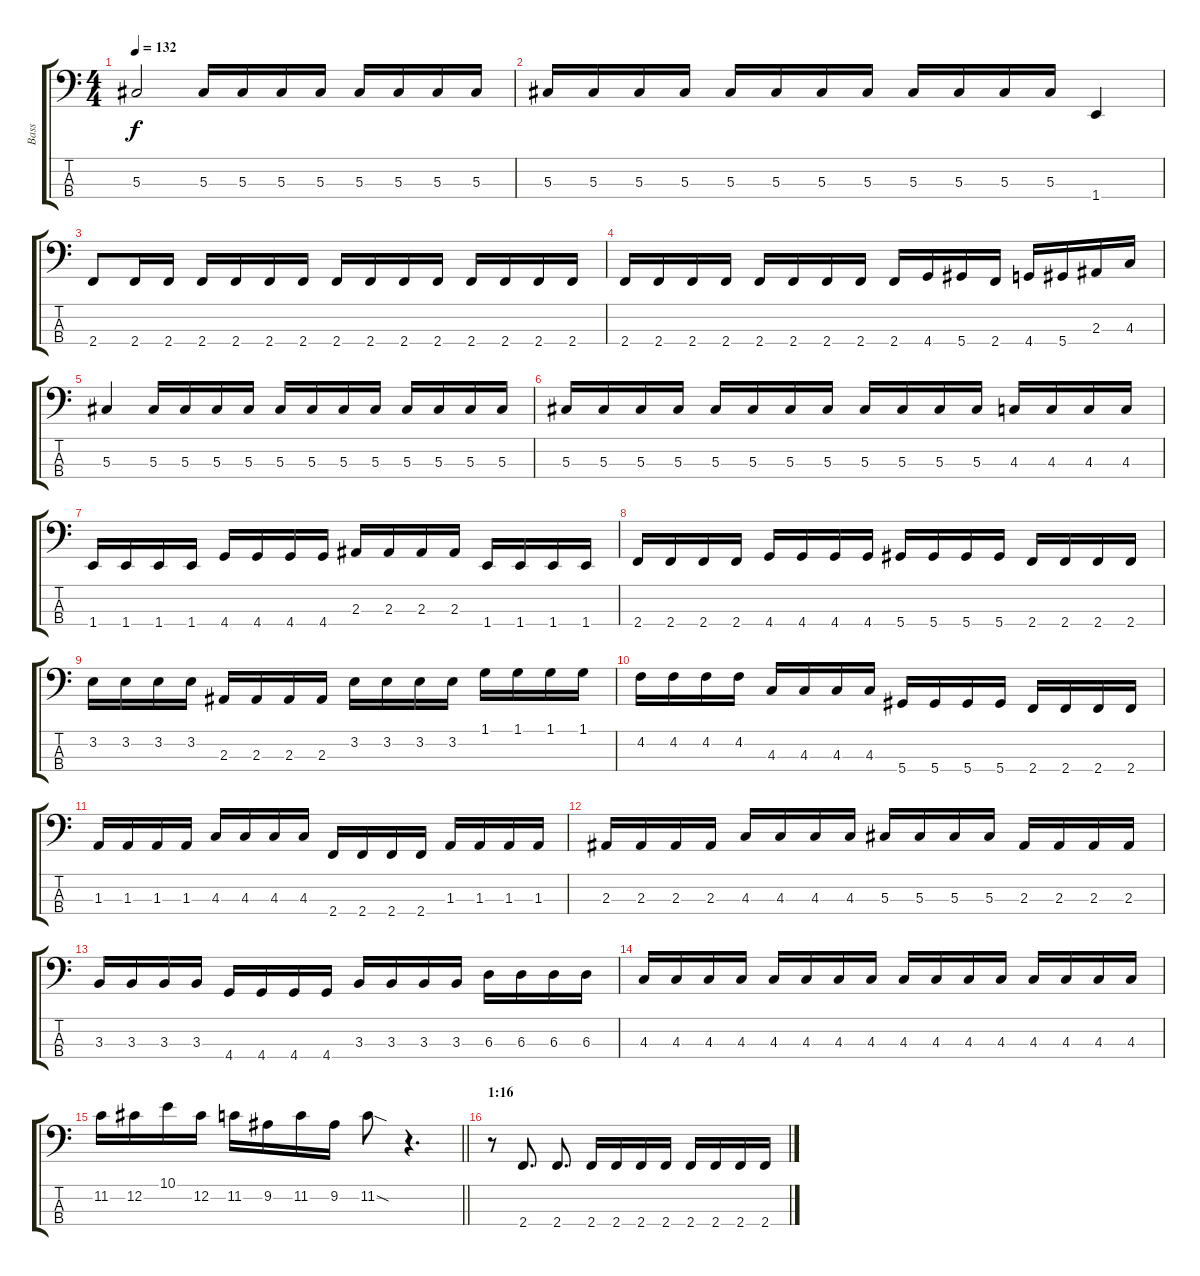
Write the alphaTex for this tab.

\track ("Bass" "Bass") {instrument electricbassfinger}
\staff {score tabs}
\tuning (Gb2 Db2 Ab1 Eb1) {hide}
\ts (4 4)
\tempo 132
\clef f4
\ks c
5.3.2{dy f} 5.3.16 5.3.16 5.3.16 5.3.16 5.3.16 5.3.16 5.3.16 5.3.16 |
5.3.16 5.3.16 5.3.16 5.3.16 5.3.16 5.3.16 5.3.16 5.3.16 5.3.16 5.3.16 5.3.16 5.3.16 1.4.4 |
2.4.8 2.4.16 2.4.16 2.4.16 2.4.16 2.4.16 2.4.16 2.4.16 2.4.16 2.4.16 2.4.16 2.4.16 2.4.16 2.4.16 2.4.16 |
2.4.16 2.4.16 2.4.16 2.4.16 2.4.16 2.4.16 2.4.16 2.4.16 2.4.16 4.4.16 5.4.16 2.4.16 4.4.16 5.4.16 2.3.16 4.3.16 |
5.3.4 5.3.16 5.3.16 5.3.16 5.3.16 5.3.16 5.3.16 5.3.16 5.3.16 5.3.16 5.3.16 5.3.16 5.3.16 |
5.3.16 5.3.16 5.3.16 5.3.16 5.3.16 5.3.16 5.3.16 5.3.16 5.3.16 5.3.16 5.3.16 5.3.16 4.3.16 4.3.16 4.3.16 4.3.16 |
1.4.16 1.4.16 1.4.16 1.4.16 4.4.16 4.4.16 4.4.16 4.4.16 2.3.16 2.3.16 2.3.16 2.3.16 1.4.16 1.4.16 1.4.16 1.4.16 |
2.4.16 2.4.16 2.4.16 2.4.16 4.4.16 4.4.16 4.4.16 4.4.16 5.4.16 5.4.16 5.4.16 5.4.16 2.4.16 2.4.16 2.4.16 2.4.16 |
3.2.16 3.2.16 3.2.16 3.2.16 2.3.16 2.3.16 2.3.16 2.3.16 3.2.16 3.2.16 3.2.16 3.2.16 1.1.16 1.1.16 1.1.16 1.1.16 |
4.2.16 4.2.16 4.2.16 4.2.16 4.3.16 4.3.16 4.3.16 4.3.16 5.4.16 5.4.16 5.4.16 5.4.16 2.4.16 2.4.16 2.4.16 2.4.16 |
1.3.16 1.3.16 1.3.16 1.3.16 4.3.16 4.3.16 4.3.16 4.3.16 2.4.16 2.4.16 2.4.16 2.4.16 1.3.16 1.3.16 1.3.16 1.3.16 |
2.3.16 2.3.16 2.3.16 2.3.16 4.3.16 4.3.16 4.3.16 4.3.16 5.3.16 5.3.16 5.3.16 5.3.16 2.3.16 2.3.16 2.3.16 2.3.16 |
3.3.16 3.3.16 3.3.16 3.3.16 4.4.16 4.4.16 4.4.16 4.4.16 3.3.16 3.3.16 3.3.16 3.3.16 6.3.16 6.3.16 6.3.16 6.3.16 |
4.3.16 4.3.16 4.3.16 4.3.16 4.3.16 4.3.16 4.3.16 4.3.16 4.3.16 4.3.16 4.3.16 4.3.16 4.3.16 4.3.16 4.3.16 4.3.16 |
\barLineRight lightlight
11.2.16 12.2.16 10.1.16 12.2.16 11.2.16 9.2.16 11.2.16 9.2.16 11.2{sod}.8 r.4{d} |
\section ("" "1:16")
r.8 2.4.8{d} 2.4.8{d} 2.4.16 2.4.16 2.4.16 2.4.16 2.4.16 2.4.16 2.4.16 2.4.16
